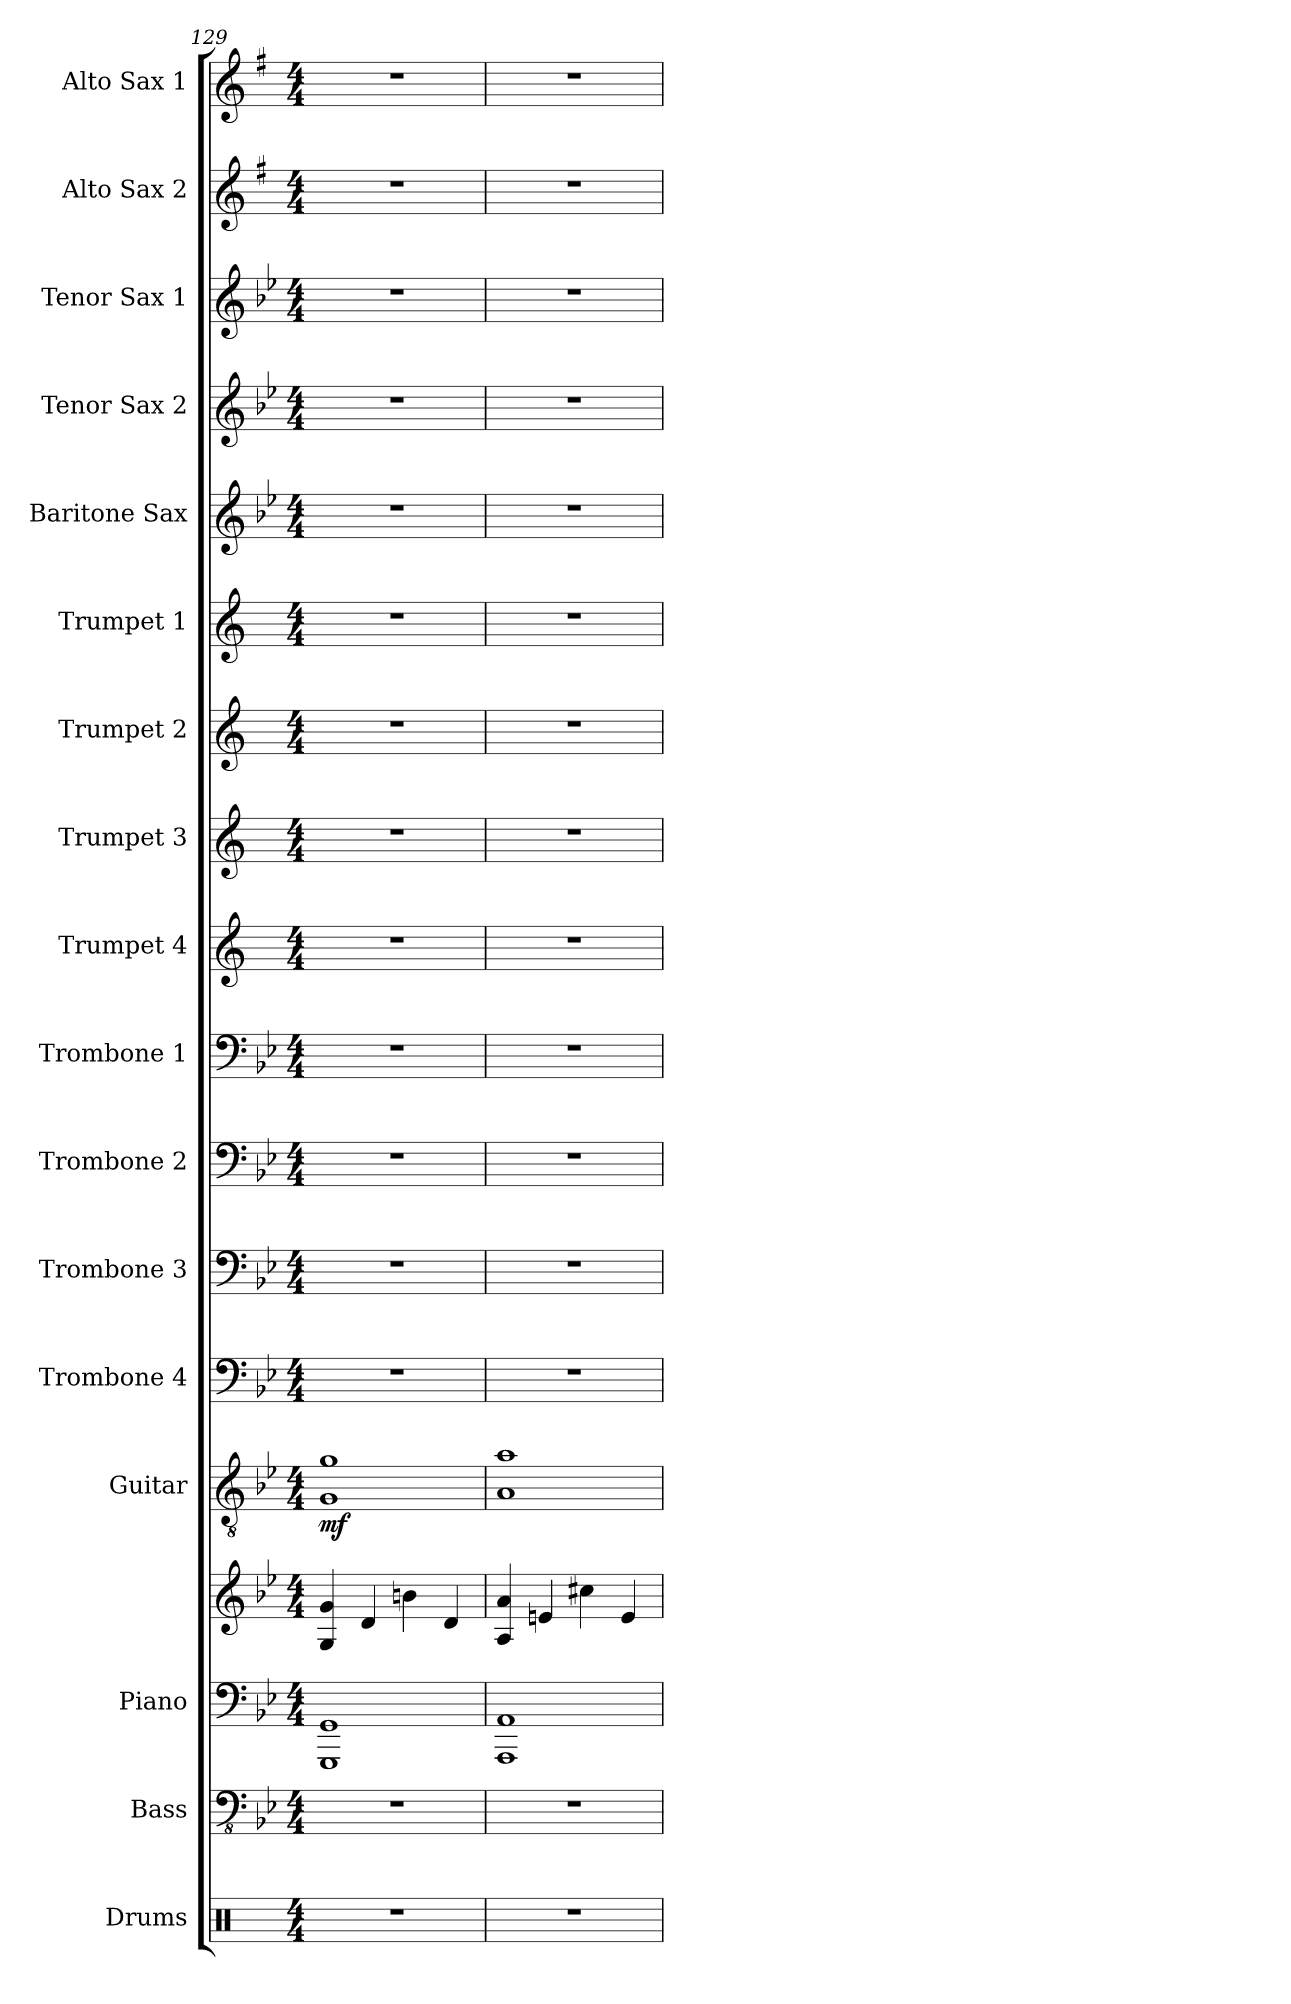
**kern	**kern	**kern	**kern	**dynam	**kern	**dynam	**kern	**kern	**kern	**kern	**kern	**kern	**kern	**kern	**kern	**kern	**kern	**kern	**kern
*part17	*part16	*part15	*part15	*part15	*part14	*part14	*part13	*part12	*part11	*part10	*part9	*part8	*part7	*part6	*part5	*part4	*part3	*part2	*part1
*staff18	*staff17	*staff16	*staff15	*staff15/16	*staff14	*staff14	*staff13	*staff12	*staff11	*staff10	*staff9	*staff8	*staff7	*staff6	*staff5	*staff4	*staff3	*staff2	*staff1
*I"Drums	*I"Bass	*I"Piano	*	*	*I"Guitar	*	*I"Trombone 4	*I"Trombone 3	*I"Trombone 2	*I"Trombone 1	*I"Trumpet 4	*I"Trumpet 3	*I"Trumpet 2	*I"Trumpet 1	*I"Baritone Sax	*I"Tenor Sax 2	*I"Tenor Sax 1	*I"Alto Sax 2	*I"Alto Sax 1
*I'Drums	*I'Bass	*I'Piano	*	*	*I'Gtr.	*	*I'Tbn. 4	*I'Tbn. 3	*I'Tbn. 2	*I'Tbn. 1	*I'Tpt. 4	*I'Tpt. 3	*I'Tpt. 2	*I'Tpt. 1	*I'Bari	*I'Tenor 2	*I'Tenor 1	*I'Alto 2	*I'Alto 1
*clefX	*clefFv4	*clefF4	*clefG2	*	*clefGv2	*	*clefF4	*clefF4	*clefF4	*clefF4	*clefG2	*clefG2	*clefG2	*clefG2	*clefG2	*clefG2	*clefG2	*clefG2	*clefG2
*	*	*	*	*	*	*	*	*	*	*	*ITrd1c2	*ITrd1c2	*ITrd1c2	*ITrd1c2	*ITrd12c21	*ITrd8c14	*ITrd8c14	*ITrd5c9	*ITrd5c9
*k[]	*k[b-e-]	*k[b-e-]	*k[b-e-]	*	*k[b-e-]	*	*k[b-e-]	*k[b-e-]	*k[b-e-]	*k[b-e-]	*k[b-e-]	*k[b-e-]	*k[b-e-]	*k[b-e-]	*k[b-e-]	*k[b-e-]	*k[b-e-]	*k[b-e-]	*k[b-e-]
*M4/4	*M4/4	*M4/4	*M4/4	*	*M4/4	*	*M4/4	*M4/4	*M4/4	*M4/4	*M4/4	*M4/4	*M4/4	*M4/4	*M4/4	*M4/4	*M4/4	*M4/4	*M4/4
=129	=129	=129	=129	=129	=129	=129	=129	=129	=129	=129	=129	=129	=129	=129	=129	=129	=129	=129	=129
!	!	!	!	!LO:DY:b=2	!	!	!	!	!	!	!	!	!	!	!	!	!	!	!
!	!	!	!	!LO:DY:n=1:b	!	!LO:DY:b	!	!	!	!	!	!	!	!	!	!	!	!	!
1r	1r	1GGG 1GG	4G/ 4g/	mf mf	1G 1g	mf	1r	1r	1r	1r	1r	1r	1r	1r	1r	1r	1r	1r	1r
.	.	.	4d/	.	.	.	.	.	.	.	.	.	.	.	.	.	.	.	.
.	.	.	4bn\	.	.	.	.	.	.	.	.	.	.	.	.	.	.	.	.
.	.	.	4d/	.	.	.	.	.	.	.	.	.	.	.	.	.	.	.	.
=130	=130	=130	=130	=130	=130	=130	=130	=130	=130	=130	=130	=130	=130	=130	=130	=130	=130	=130	=130
1r	1r	1AAA 1AA	4A/ 4a/	.	1A 1a	.	1r	1r	1r	1r	1r	1r	1r	1r	1r	1r	1r	1r	1r
.	.	.	4en/	.	.	.	.	.	.	.	.	.	.	.	.	.	.	.	.
.	.	.	4cc#X\	.	.	.	.	.	.	.	.	.	.	.	.	.	.	.	.
.	.	.	4e/	.	.	.	.	.	.	.	.	.	.	.	.	.	.	.	.
=	=	=	=	=	=	=	=	=	=	=	=	=	=	=	=	=	=	=	=
*-	*-	*-	*-	*-	*-	*-	*-	*-	*-	*-	*-	*-	*-	*-	*-	*-	*-	*-	*-
